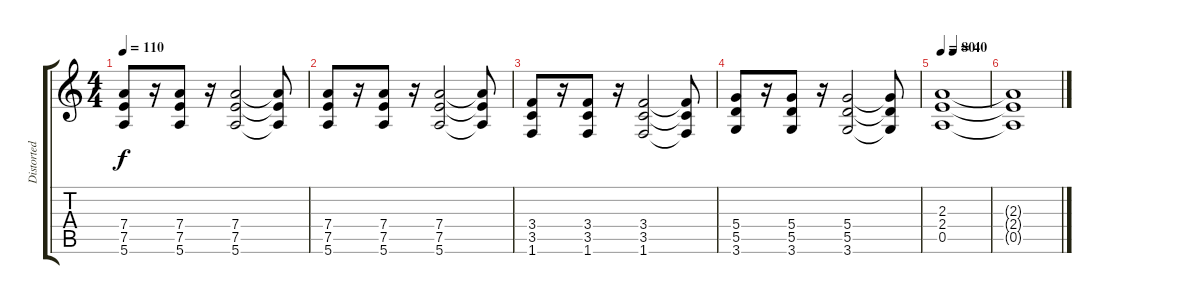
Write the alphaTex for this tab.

\track ("Distorted Rhythm" "Distorted ") {instrument distortionguitar}
\staff {score tabs}
\tuning (E4 B3 G3 D3 A2 E2) {hide}
\ts (4 4)
\tempo 110
\clef g2
\ks c
(7.4 7.5 5.6).8{dy f} r.16 (7.4 7.5 5.6).8 r.16 (7.4 7.5 5.6).2 (7.4{t} 7.5{t} 5.6{t}).8 |
(7.4 7.5 5.6).8 r.16 (7.4 7.5 5.6).8 r.16 (7.4 7.5 5.6).2 (7.4{t} 7.5{t} 5.6{t}).8 |
(3.4 3.5 1.6).8 r.16 (3.4 3.5 1.6).8 r.16 (3.4 3.5 1.6).2 (3.4{t} 3.5{t} 1.6{t}).8 |
(5.4 5.5 3.6).8 r.16 (5.4 5.5 3.6).8 r.16 (5.4 5.5 3.6).2 (5.4{t} 5.5{t} 3.6{t}).8 |
\tempo 80
\tempo (40 0.25)
(2.3 2.4 0.5).1 |
(2.3{t} 2.4{t} 0.5{t}).1
